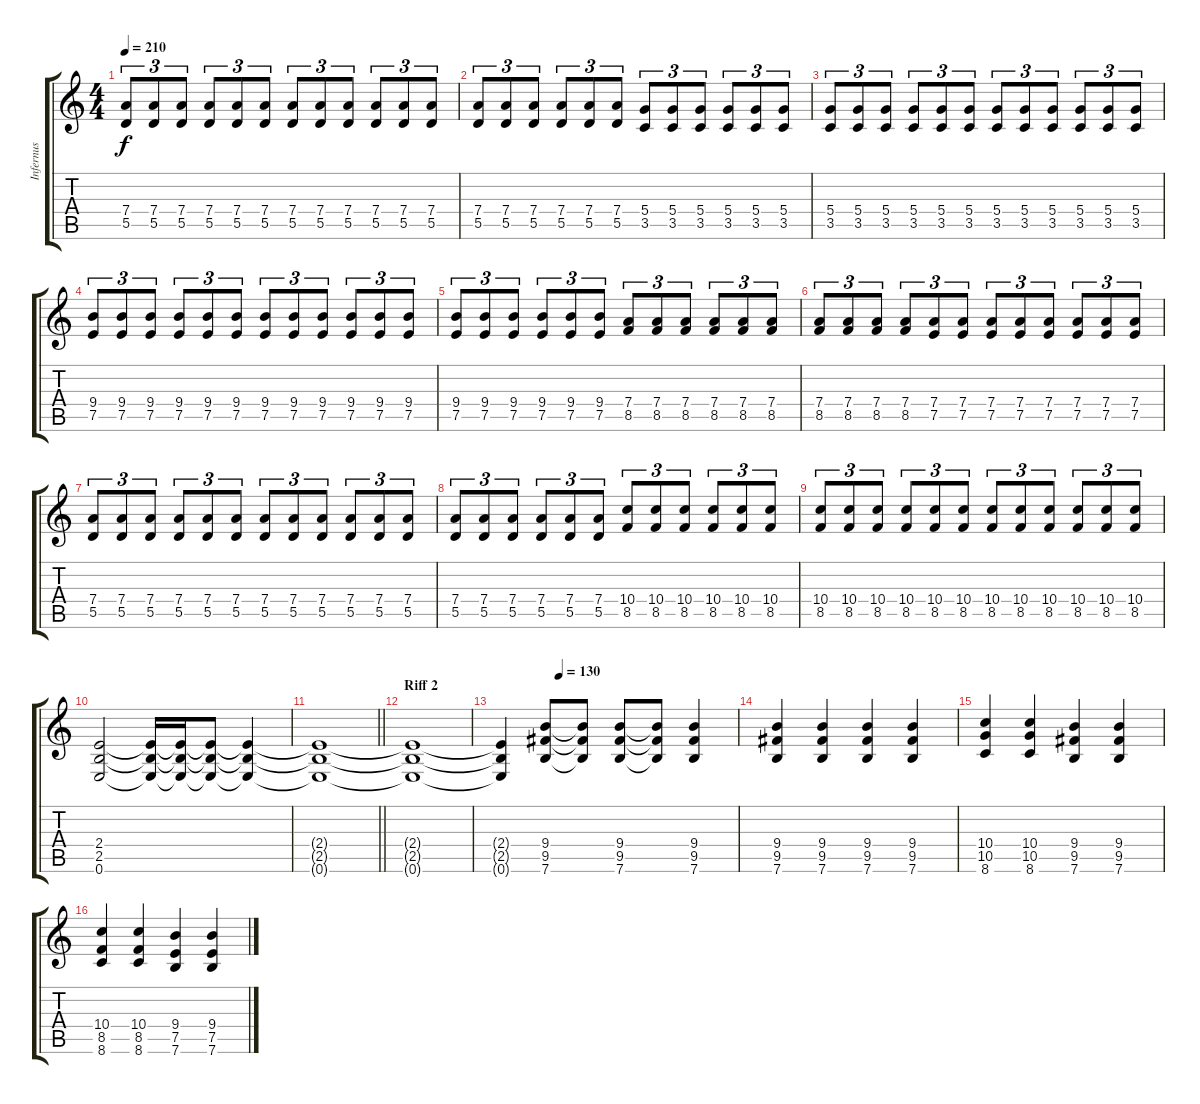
\track ("Infernus" "Infernus") {instrument distortionguitar}
\staff {score tabs}
\tuning (E4 B3 G3 D3 A2 E2) {hide}
\ts (4 4)
\tempo 210
\clef g2
\ks c
(7.4 5.5).8{tu (3 2) dy f} (7.4 5.5).8{tu (3 2)} (7.4 5.5).8{tu (3 2)} (7.4 5.5).8{tu (3 2)} (7.4 5.5).8{tu (3 2)} (7.4 5.5).8{tu (3 2)} (7.4 5.5).8{tu (3 2)} (7.4 5.5).8{tu (3 2)} (7.4 5.5).8{tu (3 2)} (7.4 5.5).8{tu (3 2)} (7.4 5.5).8{tu (3 2)} (7.4 5.5).8{tu (3 2)} |
(7.4 5.5).8{tu (3 2)} (7.4 5.5).8{tu (3 2)} (7.4 5.5).8{tu (3 2)} (7.4 5.5).8{tu (3 2)} (7.4 5.5).8{tu (3 2)} (7.4 5.5).8{tu (3 2)} (5.4 3.5).8{tu (3 2)} (5.4 3.5).8{tu (3 2)} (5.4 3.5).8{tu (3 2)} (5.4 3.5).8{tu (3 2)} (5.4 3.5).8{tu (3 2)} (5.4 3.5).8{tu (3 2)} |
(5.4 3.5).8{tu (3 2)} (5.4 3.5).8{tu (3 2)} (5.4 3.5).8{tu (3 2)} (5.4 3.5).8{tu (3 2)} (5.4 3.5).8{tu (3 2)} (5.4 3.5).8{tu (3 2)} (5.4 3.5).8{tu (3 2)} (5.4 3.5).8{tu (3 2)} (5.4 3.5).8{tu (3 2)} (5.4 3.5).8{tu (3 2)} (5.4 3.5).8{tu (3 2)} (5.4 3.5).8{tu (3 2)} |
(9.4 7.5).8{tu (3 2)} (9.4 7.5).8{tu (3 2)} (9.4 7.5).8{tu (3 2)} (9.4 7.5).8{tu (3 2)} (9.4 7.5).8{tu (3 2)} (9.4 7.5).8{tu (3 2)} (9.4 7.5).8{tu (3 2)} (9.4 7.5).8{tu (3 2)} (9.4 7.5).8{tu (3 2)} (9.4 7.5).8{tu (3 2)} (9.4 7.5).8{tu (3 2)} (9.4 7.5).8{tu (3 2)} |
(9.4 7.5).8{tu (3 2)} (9.4 7.5).8{tu (3 2)} (9.4 7.5).8{tu (3 2)} (9.4 7.5).8{tu (3 2)} (9.4 7.5).8{tu (3 2)} (9.4 7.5).8{tu (3 2)} (7.4 8.5).8{tu (3 2)} (7.4 8.5).8{tu (3 2)} (7.4 8.5).8{tu (3 2)} (7.4 8.5).8{tu (3 2)} (7.4 8.5).8{tu (3 2)} (7.4 8.5).8{tu (3 2)} |
(7.4 8.5).8{tu (3 2)} (7.4 8.5).8{tu (3 2)} (7.4 8.5).8{tu (3 2)} (7.4 8.5).8{tu (3 2)} (7.4 7.5).8{tu (3 2)} (7.4 7.5).8{tu (3 2)} (7.4 7.5).8{tu (3 2)} (7.4 7.5).8{tu (3 2)} (7.4 7.5).8{tu (3 2)} (7.4 7.5).8{tu (3 2)} (7.4 7.5).8{tu (3 2)} (7.4 7.5).8{tu (3 2)} |
(7.4 5.5).8{tu (3 2)} (7.4 5.5).8{tu (3 2)} (7.4 5.5).8{tu (3 2)} (7.4 5.5).8{tu (3 2)} (7.4 5.5).8{tu (3 2)} (7.4 5.5).8{tu (3 2)} (7.4 5.5).8{tu (3 2)} (7.4 5.5).8{tu (3 2)} (7.4 5.5).8{tu (3 2)} (7.4 5.5).8{tu (3 2)} (7.4 5.5).8{tu (3 2)} (7.4 5.5).8{tu (3 2)} |
(7.4 5.5).8{tu (3 2)} (7.4 5.5).8{tu (3 2)} (7.4 5.5).8{tu (3 2)} (7.4 5.5).8{tu (3 2)} (7.4 5.5).8{tu (3 2)} (7.4 5.5).8{tu (3 2)} (10.4 8.5).8{tu (3 2)} (10.4 8.5).8{tu (3 2)} (10.4 8.5).8{tu (3 2)} (10.4 8.5).8{tu (3 2)} (10.4 8.5).8{tu (3 2)} (10.4 8.5).8{tu (3 2)} |
(10.4 8.5).8{tu (3 2)} (10.4 8.5).8{tu (3 2)} (10.4 8.5).8{tu (3 2)} (10.4 8.5).8{tu (3 2)} (10.4 8.5).8{tu (3 2)} (10.4 8.5).8{tu (3 2)} (10.4 8.5).8{tu (3 2)} (10.4 8.5).8{tu (3 2)} (10.4 8.5).8{tu (3 2)} (10.4 8.5).8{tu (3 2)} (10.4 8.5).8{tu (3 2)} (10.4 8.5).8{tu (3 2)} |
(2.4 2.5 0.6).2 (2.4{t} 2.5{t} 0.6{t}).16 (2.4{t} 2.5{t} 0.6{t}).16 (2.4{t} 2.5{t} 0.6{t}).8 (2.4{t} 2.5{t} 0.6{t}).4 |
\barLineRight lightlight
(2.4{t} 2.5{t} 0.6{t}).1 |
\section ("" "Riff 2")
(2.4{t} 2.5{t} 0.6{t}).1 |
\tempo (130 0.25)
(2.4{t} 2.5{t} 0.6{t}).4 (9.4 9.5 7.6).8 (9.4{t} 9.5{t} 7.6{t}).8 (9.4 9.5 7.6).8 (9.4{t} 9.5{t} 7.6{t}).8 (9.4 9.5 7.6).4 |
(9.4 9.5 7.6).4 (9.4 9.5 7.6).4 (9.4 9.5 7.6).4 (9.4 9.5 7.6).4 |
(10.4 10.5 8.6).4 (10.4 10.5 8.6).4 (9.4 9.5 7.6).4 (9.4 9.5 7.6).4 |
(10.4 8.5 8.6).4 (10.4 8.5 8.6).4 (9.4 7.5 7.6).4 (9.4 7.5 7.6).4
